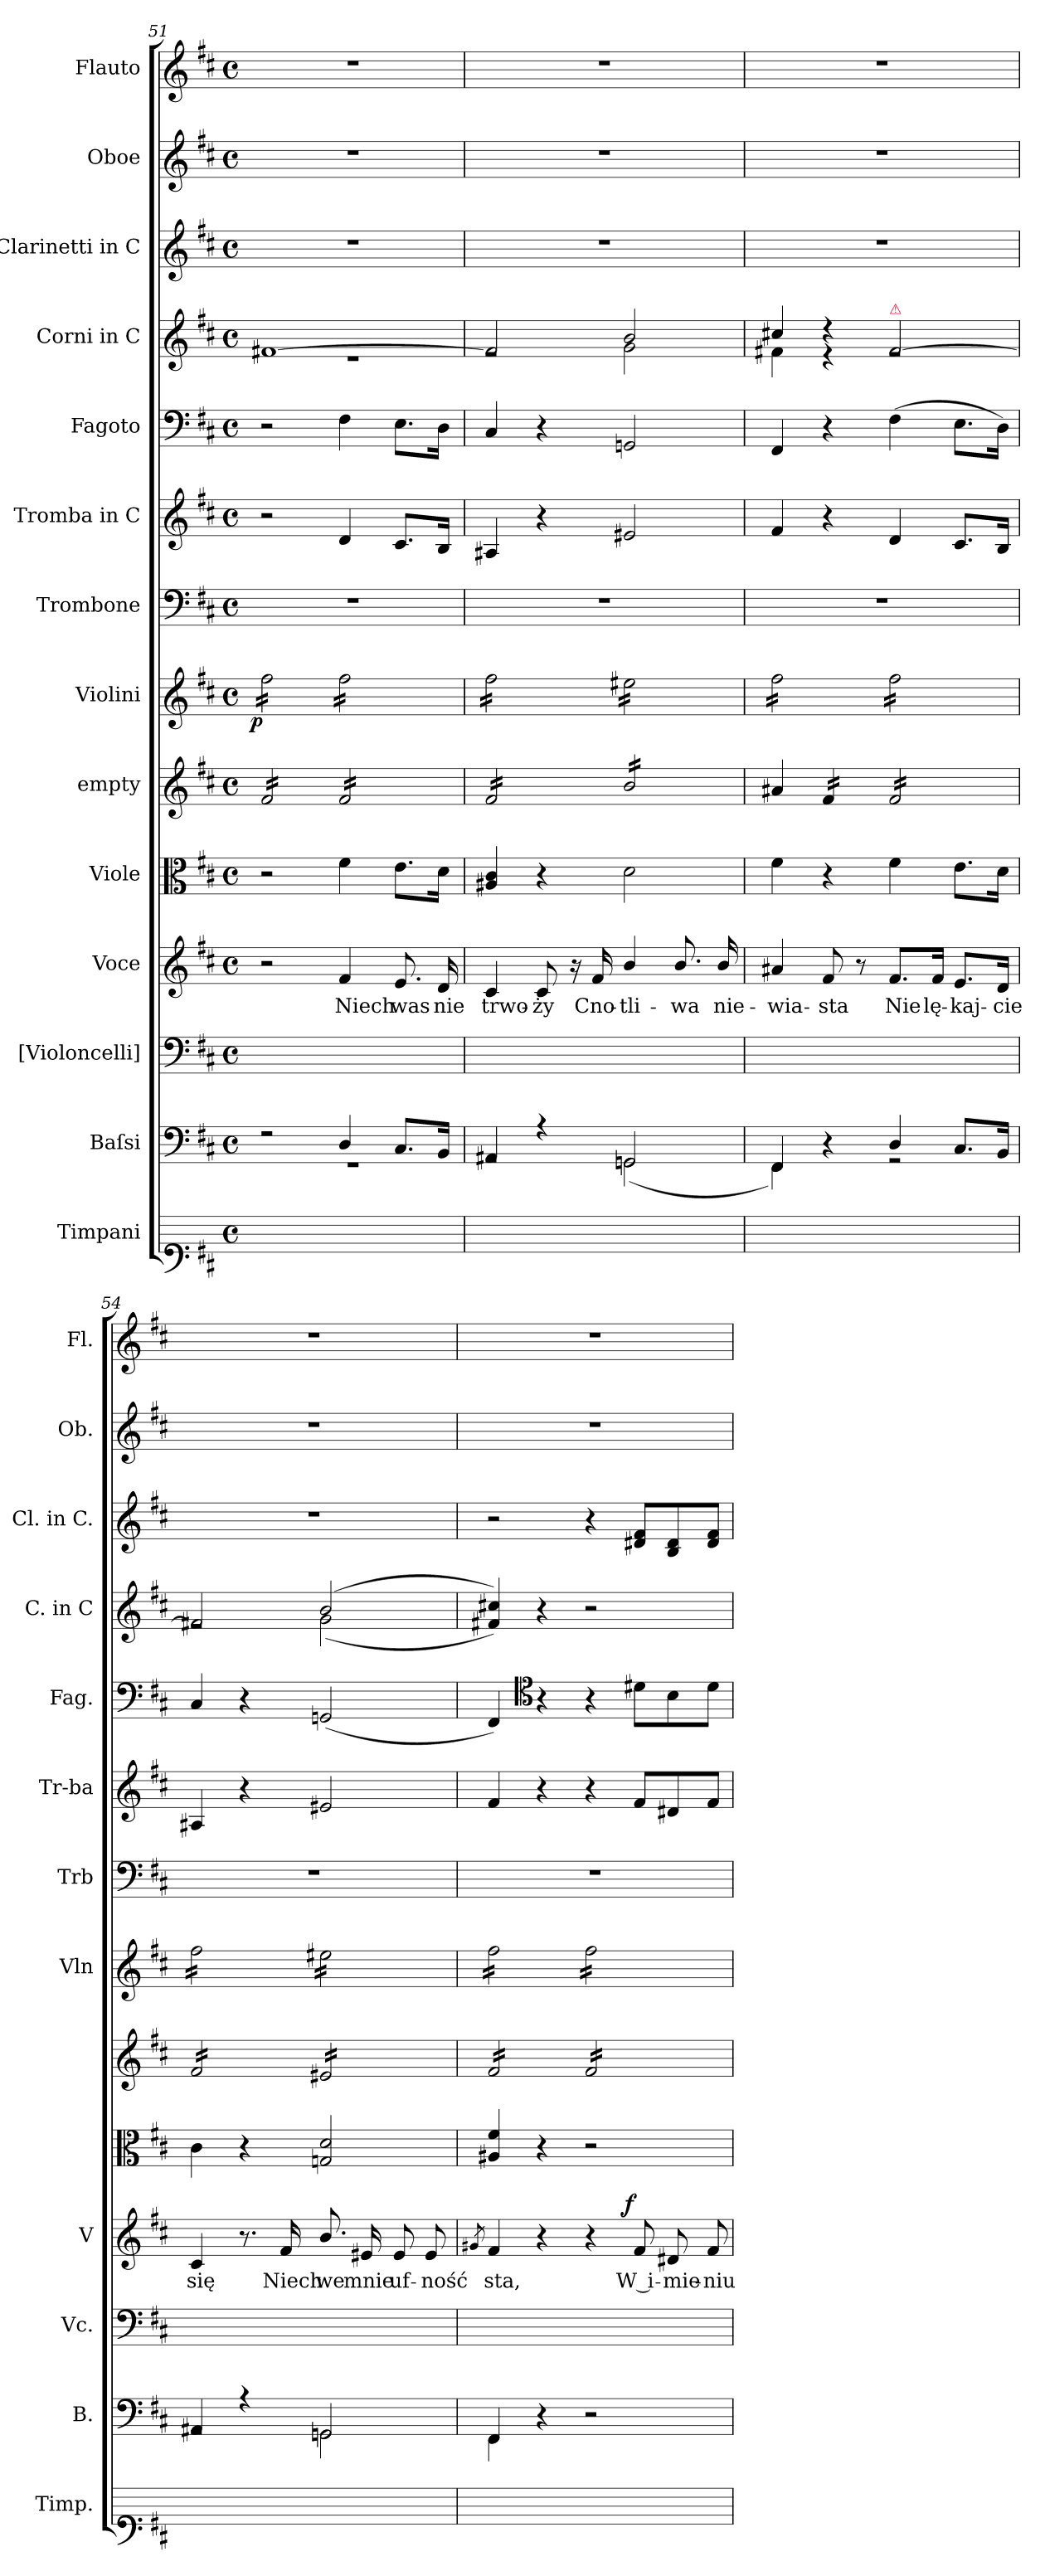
**kern	**kern	**kern	**kern	**text	**dynam	**kern	**kern	**kern	**dynam	**kern	**kern	**kern	**kern	**kern	**kern	**kern
*part14	*part13	*part12	*part11	*part11	*part11	*part10	*part9	*part8	*part8	*part7	*part6	*part5	*part4	*part3	*part2	*part1
*staff14	*staff13	*staff12	*staff11	*staff11	*staff11	*staff10	*staff9	*staff8	*staff8	*staff7	*staff6	*staff5	*staff4	*staff3	*staff2	*staff1
*I"Timpani	*I"Baſsi	*I"[Violoncelli]	*I"Voce	*	*	*I"Viole	*I"empty	*I"Violini	*	*I"Trombone	*I"Tromba in C	*I"Fagoto	*I"Corni in C	*I"Clarinetti in C	*I"Oboe	*I"Flauto
*I'Timp.	*I'B.	*I'Vc.	*I'V	*	*	*	*	*I'Vln	*	*I'Trb	*I'Tr-ba	*I'Fag.	*I'C. in C	*I'Cl. in C.	*I'Ob.	*I'Fl.
*clefF1	*clefF4	*clefF4	*clefG2	*	*	*clefC3	*clefG2	*clefG2	*	*clefF4	*clefG2	*clefF4	*clefG2	*clefG2	*clefG2	*clefG2
*k[f#c#]	*k[f#c#]	*k[f#c#]	*k[f#c#]	*	*	*k[f#c#]	*k[f#c#]	*k[f#c#]	*	*k[f#c#]	*k[f#c#]	*k[f#c#]	*k[f#c#]	*k[f#c#]	*k[f#c#]	*k[f#c#]
*M4/4	*M4/4	*M4/4	*M4/4	*	*	*M4/4	*M4/4	*M4/4	*	*M4/4	*M4/4	*M4/4	*M4/4	*M4/4	*M4/4	*M4/4
*met(c)	*met(c)	*met(c)	*met(c)	*	*	*met(c)	*met(c)	*met(c)	*	*met(c)	*met(c)	*met(c)	*met(c)	*met(c)	*met(c)	*met(c)
=51	=51	=51	=51	=51	=51	=51	=51	=51	=51	=51	=51	=51	=51	=51	=51	=51
*	*^	*	*	*	*	*	*	*	*	*	*	*	*^	*	*	*
!	!	!	!	!	!	!	!	!	!LO:TX:b:Bi:t=arco	!	!	!	!	!	!	!	!	!
!	!	!	!	!	!	!	!	!	!	!LO:DY:b:rj	!	!	!	!	!	!	!	!
*	*	*	*	*	*	*	*	*tremolo	*	*	*	*	*	*	*	*	*	*
*	*	*	*	*	*	*	*	*	*tremolo	*	*	*	*	*	*	*	*	*
1ryy	2r	1rGG	1ryy	2r	.	.	2r	16f#/LL	16ff#\LL	p	1r	2r	2r	[1f#X	1re	1r	1r	1r
.	.	.	.	.	.	.	.	16f#/	16ff#\	.	.	.	.	.	.	.	.	.
.	.	.	.	.	.	.	.	16f#/	16ff#\	.	.	.	.	.	.	.	.	.
.	.	.	.	.	.	.	.	16f#/	16ff#\	.	.	.	.	.	.	.	.	.
.	.	.	.	.	.	.	.	16f#/	16ff#\	.	.	.	.	.	.	.	.	.
.	.	.	.	.	.	.	.	16f#/	16ff#\	.	.	.	.	.	.	.	.	.
.	.	.	.	.	.	.	.	16f#/	16ff#\	.	.	.	.	.	.	.	.	.
.	.	.	.	.	.	.	.	16f#/JJ	16ff#\JJ	.	.	.	.	.	.	.	.	.
.	4D/	.	.	4f#/	Niech	.	4f#\	16f#/LL	16ff#\LL	.	.	4d/	4F#\	.	.	.	.	.
.	.	.	.	.	.	.	.	16f#/	16ff#\	.	.	.	.	.	.	.	.	.
.	.	.	.	.	.	.	.	16f#/	16ff#\	.	.	.	.	.	.	.	.	.
.	.	.	.	.	.	.	.	16f#/	16ff#\	.	.	.	.	.	.	.	.	.
.	8.C#/L	.	.	8.e/	was	.	8.e\L	16f#/	16ff#\	.	.	8.c#/L	8.E\L	.	.	.	.	.
.	.	.	.	.	.	.	.	16f#/	16ff#\	.	.	.	.	.	.	.	.	.
.	.	.	.	.	.	.	.	16f#/	16ff#\	.	.	.	.	.	.	.	.	.
.	16BB/Jk	.	.	16d/	nie	.	16d\Jk	16f#/JJ	16ff#\JJ	.	.	16B/Jk	16D\Jk	.	.	.	.	.
=52	=52	=52	=52	=52	=52	=52	=52	=52	=52	=52	=52	=52	=52	=52	=52	=52	=52	=52
1ryy	4AA#X/	2rGG	1ryy	4c#/	trwo-	.	4A#X/ 4c#/	16f#/LL	16ff#\LL	.	1r	4A#X/	4C#/	2f#/]	2re	1r	1r	1r
.	.	.	.	.	.	.	.	16f#/	16ff#\	.	.	.	.	.	.	.	.	.
.	.	.	.	.	.	.	.	16f#/	16ff#\	.	.	.	.	.	.	.	.	.
.	.	.	.	.	.	.	.	16f#/	16ff#\	.	.	.	.	.	.	.	.	.
.	4r	.	.	8c#/	-ży	.	4r	16f#/	16ff#\	.	.	4r	4r	.	.	.	.	.
.	.	.	.	.	.	.	.	16f#/	16ff#\	.	.	.	.	.	.	.	.	.
.	.	.	.	16r	.	.	.	16f#/	16ff#\	.	.	.	.	.	.	.	.	.
.	.	.	.	16f#/	Cno-	.	.	16f#/JJ	16ff#\JJ	.	.	.	.	.	.	.	.	.
.	2GGn/	(<2GGn\	.	4b/	-tli-	.	2d\	16b/LL	16ee#X\LL	.	.	2e#X/	2GGn/	2b/	2g\	.	.	.
.	.	.	.	.	.	.	.	16b/	16ee#X\	.	.	.	.	.	.	.	.	.
.	.	.	.	.	.	.	.	16b/	16ee#X\	.	.	.	.	.	.	.	.	.
.	.	.	.	.	.	.	.	16b/	16ee#X\	.	.	.	.	.	.	.	.	.
.	.	.	.	8.b/	-wa	.	.	16b/	16ee#X\	.	.	.	.	.	.	.	.	.
.	.	.	.	.	.	.	.	16b/	16ee#X\	.	.	.	.	.	.	.	.	.
.	.	.	.	.	.	.	.	16b/	16ee#X\	.	.	.	.	.	.	.	.	.
.	.	.	.	16b/	nie-	.	.	16b/JJ	16ee#X\JJ	.	.	.	.	.	.	.	.	.
*	*	*	*	*	*	*	*	*Xtremolo	*	*	*	*	*	*	*	*	*	*
=53	=53	=53	=53	=53	=53	=53	=53	=53	=53	=53	=53	=53	=53	=53	=53	=53	=53	=53
1ryy	4FF#/	4FF#\)	1ryy	4a#X/	-wia-	.	4f#\	4a#X/	16ff#\LL	.	1r	4f#/	4FF#/	4cc#X/	4f#X\	1r	1r	1r
.	.	.	.	.	.	.	.	.	16ff#\	.	.	.	.	.	.	.	.	.
.	.	.	.	.	.	.	.	.	16ff#\	.	.	.	.	.	.	.	.	.
.	.	.	.	.	.	.	.	.	16ff#\	.	.	.	.	.	.	.	.	.
*	*	*	*	*	*	*	*	*tremolo	*	*	*	*	*	*	*	*	*	*
.	4r	4ryy	.	8f#/	-sta	.	4r	16f#/LL	16ff#\	.	.	4r	4r	4rdd	4re	.	.	.
.	.	.	.	.	.	.	.	16f#/	16ff#\	.	.	.	.	.	.	.	.	.
.	.	.	.	8r	.	.	.	16f#/	16ff#\	.	.	.	.	.	.	.	.	.
.	.	.	.	.	.	.	.	16f#/JJ	16ff#\JJ	.	.	.	.	.	.	.	.	.
!	!	!	!	!	!	!	!	!	!	!	!	!	!	!LO:TX:a:color=crimson:t=⚠	!	!	!	!
.	4D/	2rGG	.	8.f#/L	Nie	.	4f#\	16f#/LL	16ff#\LL	.	.	4d/	(>4F#\	[2f#/	2re	.	.	.
.	.	.	.	.	.	.	.	16f#/	16ff#\	.	.	.	.	.	.	.	.	.
.	.	.	.	.	.	.	.	16f#/	16ff#\	.	.	.	.	.	.	.	.	.
.	.	.	.	16f#/Jk	lę-	.	.	16f#/	16ff#\	.	.	.	.	.	.	.	.	.
.	8.C#/L	.	.	8.e/L	-kaj-	.	8.e\L	16f#/	16ff#\	.	.	8.c#/L	8.E\L	.	.	.	.	.
.	.	.	.	.	.	.	.	16f#/	16ff#\	.	.	.	.	.	.	.	.	.
.	.	.	.	.	.	.	.	16f#/	16ff#\	.	.	.	.	.	.	.	.	.
.	16BB/Jk	.	.	16d/Jk	-cie	.	16d\Jk	16f#/JJ	16ff#\JJ	.	.	16B/Jk	16D\Jk)	.	.	.	.	.
=54	=54	=54	=54	=54	=54	=54	=54	=54	=54	=54	=54	=54	=54	=54	=54	=54	=54	=54
1ryy	4AA#X/	2rGG	1ryy	4c#/	się	.	4c#\	16f#/LL	16ff#\LL	.	1r	4A#X/	4C#/	2f#X/]	2re	1r	1r	1r
.	.	.	.	.	.	.	.	16f#/	16ff#\	.	.	.	.	.	.	.	.	.
.	.	.	.	.	.	.	.	16f#/	16ff#\	.	.	.	.	.	.	.	.	.
.	.	.	.	.	.	.	.	16f#/	16ff#\	.	.	.	.	.	.	.	.	.
.	4r	.	.	8.r	.	.	4r	16f#/	16ff#\	.	.	4r	4r	.	.	.	.	.
.	.	.	.	.	.	.	.	16f#/	16ff#\	.	.	.	.	.	.	.	.	.
.	.	.	.	.	.	.	.	16f#/	16ff#\	.	.	.	.	.	.	.	.	.
.	.	.	.	16f#/	Niech	.	.	16f#/JJ	16ff#\JJ	.	.	.	.	.	.	.	.	.
.	2GGn/	2GGn\	.	8.b/	we	.	2Gn/ 2d/	16e#X/LL	16ee#X\LL	.	.	2e#X/	(<2GGn/	(>2b/	(<2g\	.	.	.
.	.	.	.	.	.	.	.	16e#X/	16ee#X\	.	.	.	.	.	.	.	.	.
.	.	.	.	.	.	.	.	16e#X/	16ee#X\	.	.	.	.	.	.	.	.	.
.	.	.	.	16e#X/	mnie	.	.	16e#X/	16ee#X\	.	.	.	.	.	.	.	.	.
.	.	.	.	8e#/	uf-	.	.	16e#X/	16ee#X\	.	.	.	.	.	.	.	.	.
.	.	.	.	.	.	.	.	16e#X/	16ee#X\	.	.	.	.	.	.	.	.	.
.	.	.	.	8e#/	-ność	.	.	16e#X/	16ee#X\	.	.	.	.	.	.	.	.	.
.	.	.	.	.	.	.	.	16e#X/JJ	16ee#X\JJ	.	.	.	.	.	.	.	.	.
*	*	*	*	*	*	*	*	*	*	*	*	*	*	*v	*v	*	*	*
=55	=55	=55	=55	=55	=55	=55	=55	=55	=55	=55	=55	=55	=55	=55	=55	=55	=55
.	.	.	.	8qg#X/	.	.	.	.	.	.	.	.	.	.	.	.	.
1ryy	4FF#/	4FF#\	1ryy	4f#/	-sta,	.	4A#X/ 4f#/	16f#/LL	16ff#\LL	.	1r	4f#/	4FF#/)	4f#X/ 4cc#X/))	2r	1r	1r
.	.	.	.	.	.	.	.	16f#/	16ff#\	.	.	.	.	.	.	.	.
.	.	.	.	.	.	.	.	16f#/	16ff#\	.	.	.	.	.	.	.	.
.	.	.	.	.	.	.	.	16f#/	16ff#\	.	.	.	.	.	.	.	.
*	*	*	*	*	*	*	*	*	*	*	*	*	*clefC4	*	*	*	*
.	4r	4ryy	.	4r	.	.	4r	16f#/	16ff#\	.	.	4r	4r	4r	.	.	.
.	.	.	.	.	.	.	.	16f#/	16ff#\	.	.	.	.	.	.	.	.
.	.	.	.	.	.	.	.	16f#/	16ff#\	.	.	.	.	.	.	.	.
.	.	.	.	.	.	.	.	16f#/JJ	16ff#\JJ	.	.	.	.	.	.	.	.
.	2r	2ryy	.	4r	.	.	2r	16f#/LL	16ff#\LL	.	.	4r	4r	2r	4r	.	.
.	.	.	.	.	.	.	.	16f#/	16ff#\	.	.	.	.	.	.	.	.
.	.	.	.	.	.	.	.	16f#/	16ff#\	.	.	.	.	.	.	.	.
.	.	.	.	.	.	.	.	16f#/	16ff#\	.	.	.	.	.	.	.	.
*	*	*	*	*Xtuplet	*	*	*	*	*	*	*	*Xtuplet	*Xtuplet	*	*Xtuplet	*	*
!	!	!	!	!	!	!LO:DY:a:rj	!	!	!	!	!	!	!	!	!	!	!
.	.	.	.	12f#/	W i-	f	.	16f#/	16ff#\	.	.	12f#/L	12d#X\L	.	12d#X/ 12f#/L	.	.
.	.	.	.	.	.	.	.	16f#/	16ff#\	.	.	.	.	.	.	.	.
.	.	.	.	12d#X/	-mie-	.	.	.	.	.	.	12d#X/	12B\	.	12B/ 12d#/	.	.
.	.	.	.	.	.	.	.	16f#/	16ff#\	.	.	.	.	.	.	.	.
.	.	.	.	12f#/	-niu	.	.	.	.	.	.	12f#/J	12d#\J	.	12d#/ 12f#/J	.	.
.	.	.	.	.	.	.	.	16f#/JJ	16ff#\JJ	.	.	.	.	.	.	.	.
*	*	*	*	*	*	*	*	*	*Xtremolo	*	*	*	*	*	*	*	*
*	*	*	*	*	*	*	*	*Xtremolo	*	*	*	*	*	*	*	*	*
*	*v	*v	*	*	*	*	*	*	*	*	*	*	*	*	*	*	*
=	=	=	=	=	=	=	=	=	=	=	=	=	=	=	=	=
*-	*-	*-	*-	*-	*-	*-	*-	*-	*-	*-	*-	*-	*-	*-	*-	*-
